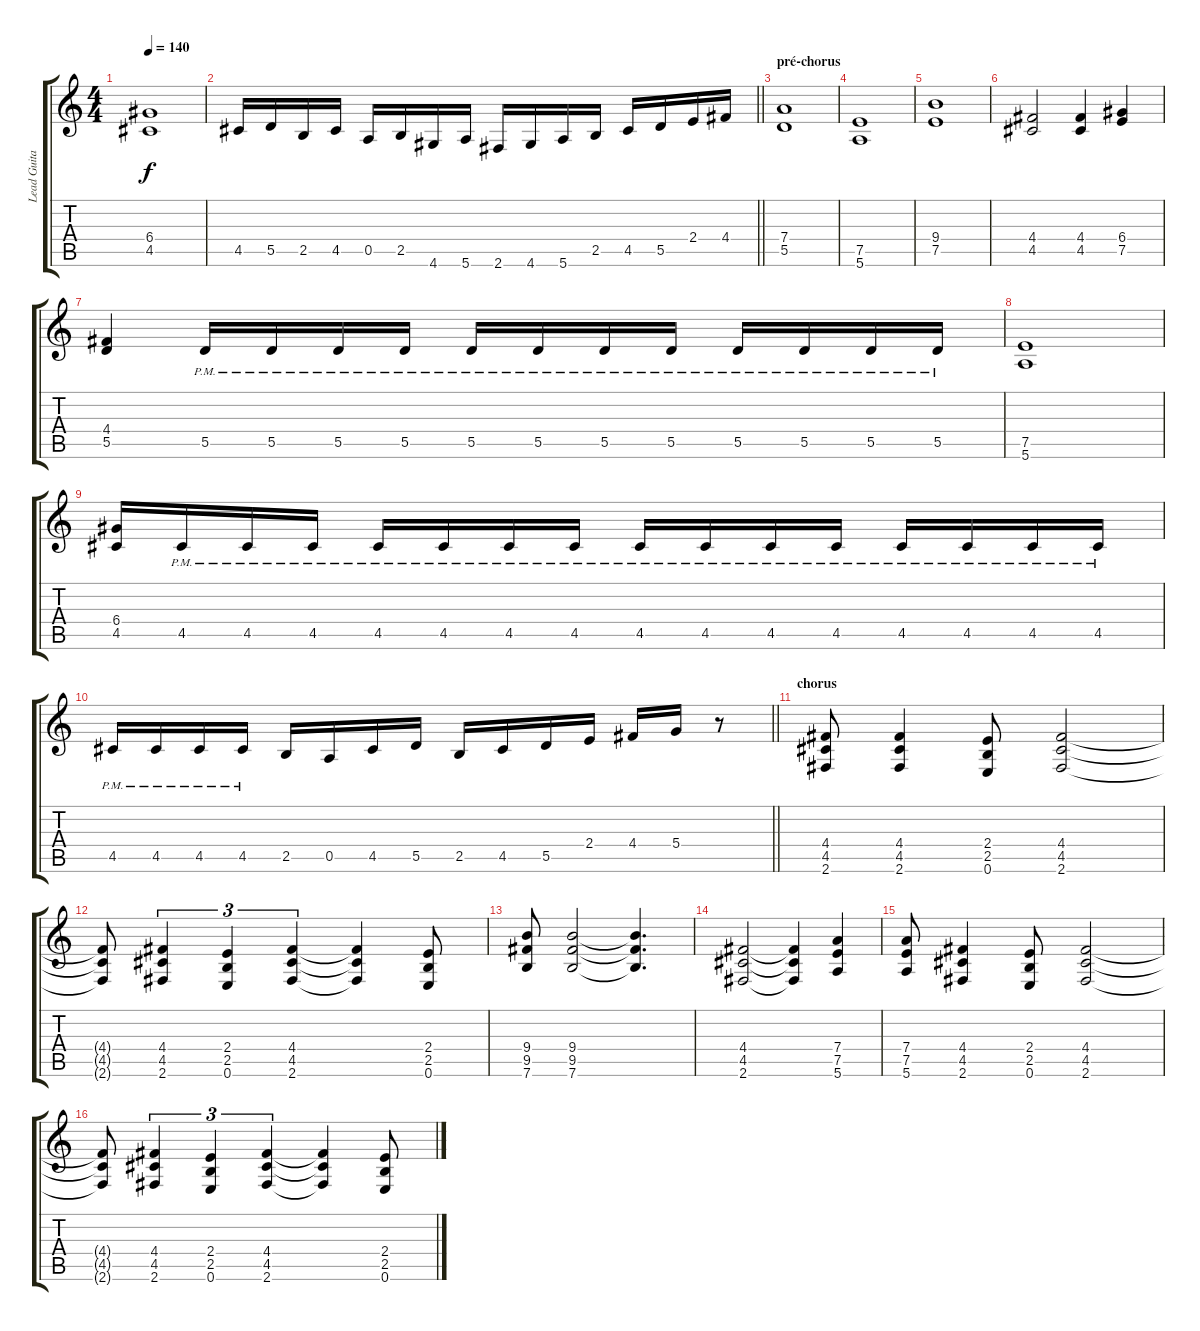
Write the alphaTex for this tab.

\track ("Lead Guitar" "Lead Guita") {instrument overdrivenguitar}
\staff {score tabs}
\tuning (E4 B3 G3 D3 A2 E2) {hide}
\ts (4 4)
\tempo 140
\clef g2
\ks c
(6.4 4.5).1{dy f} |
\barLineRight lightlight
4.5.16 5.5.16 2.5.16 4.5.16 0.5.16 2.5.16 4.6.16 5.6.16 2.6.16 4.6.16 5.6.16 2.5.16 4.5.16 5.5.16 2.4.16 4.4.16 |
\section ("" "pré-chorus")
(7.4 5.5).1 |
(7.5 5.6).1 |
(9.4 7.5).1 |
(4.4 4.5).2 (4.4 4.5).4 (6.4 7.5).4 |
(4.4 5.5).4 5.5{pm}.16 5.5{pm}.16 5.5{pm}.16 5.5{pm}.16 5.5{pm}.16 5.5{pm}.16 5.5{pm}.16 5.5{pm}.16 5.5{pm}.16 5.5{pm}.16 5.5{pm}.16 5.5{pm}.16 |
(7.5 5.6).1 |
(6.4 4.5).16 4.5{pm}.16 4.5{pm}.16 4.5{pm}.16 4.5{pm}.16 4.5{pm}.16 4.5{pm}.16 4.5{pm}.16 4.5{pm}.16 4.5{pm}.16 4.5{pm}.16 4.5{pm}.16 4.5{pm}.16 4.5{pm}.16 4.5{pm}.16 4.5{pm}.16 |
\barLineRight lightlight
4.5{pm}.16 4.5{pm}.16 4.5{pm}.16 4.5{pm}.16 2.5.16 0.5.16 4.5.16 5.5.16 2.5.16 4.5.16 5.5.16 2.4.16 4.4.16 5.4.16 r.8 |
\section ("" "chorus")
(4.4 4.5 2.6).8 (4.4 4.5 2.6).4 (2.4 2.5 0.6).8 (4.4 4.5 2.6).2 |
(4.4{t} 4.5{t} 2.6{t}).8 (4.4 4.5 2.6).4{tu (3 2)} (2.4 2.5 0.6).4{tu (3 2)} (4.4 4.5 2.6).4{tu (3 2)} (4.4{t} 4.5{t} 2.6{t}).4 (2.4 2.5 0.6).8 |
(9.4 9.5 7.6).8 (9.4 9.5 7.6).2 (9.4{t} 9.5{t} 7.6{t}).4{d} |
(4.4 4.5 2.6).2 (4.4{t} 4.5{t} 2.6{t}).4 (7.4 7.5 5.6).4 |
(7.4 7.5 5.6).8 (4.4 4.5 2.6).4 (2.4 2.5 0.6).8 (4.4 4.5 2.6).2 |
(4.4{t} 4.5{t} 2.6{t}).8 (4.4 4.5 2.6).4{tu (3 2)} (2.4 2.5 0.6).4{tu (3 2)} (4.4 4.5 2.6).4{tu (3 2)} (4.4{t} 4.5{t} 2.6{t}).4 (2.4 2.5 0.6).8
